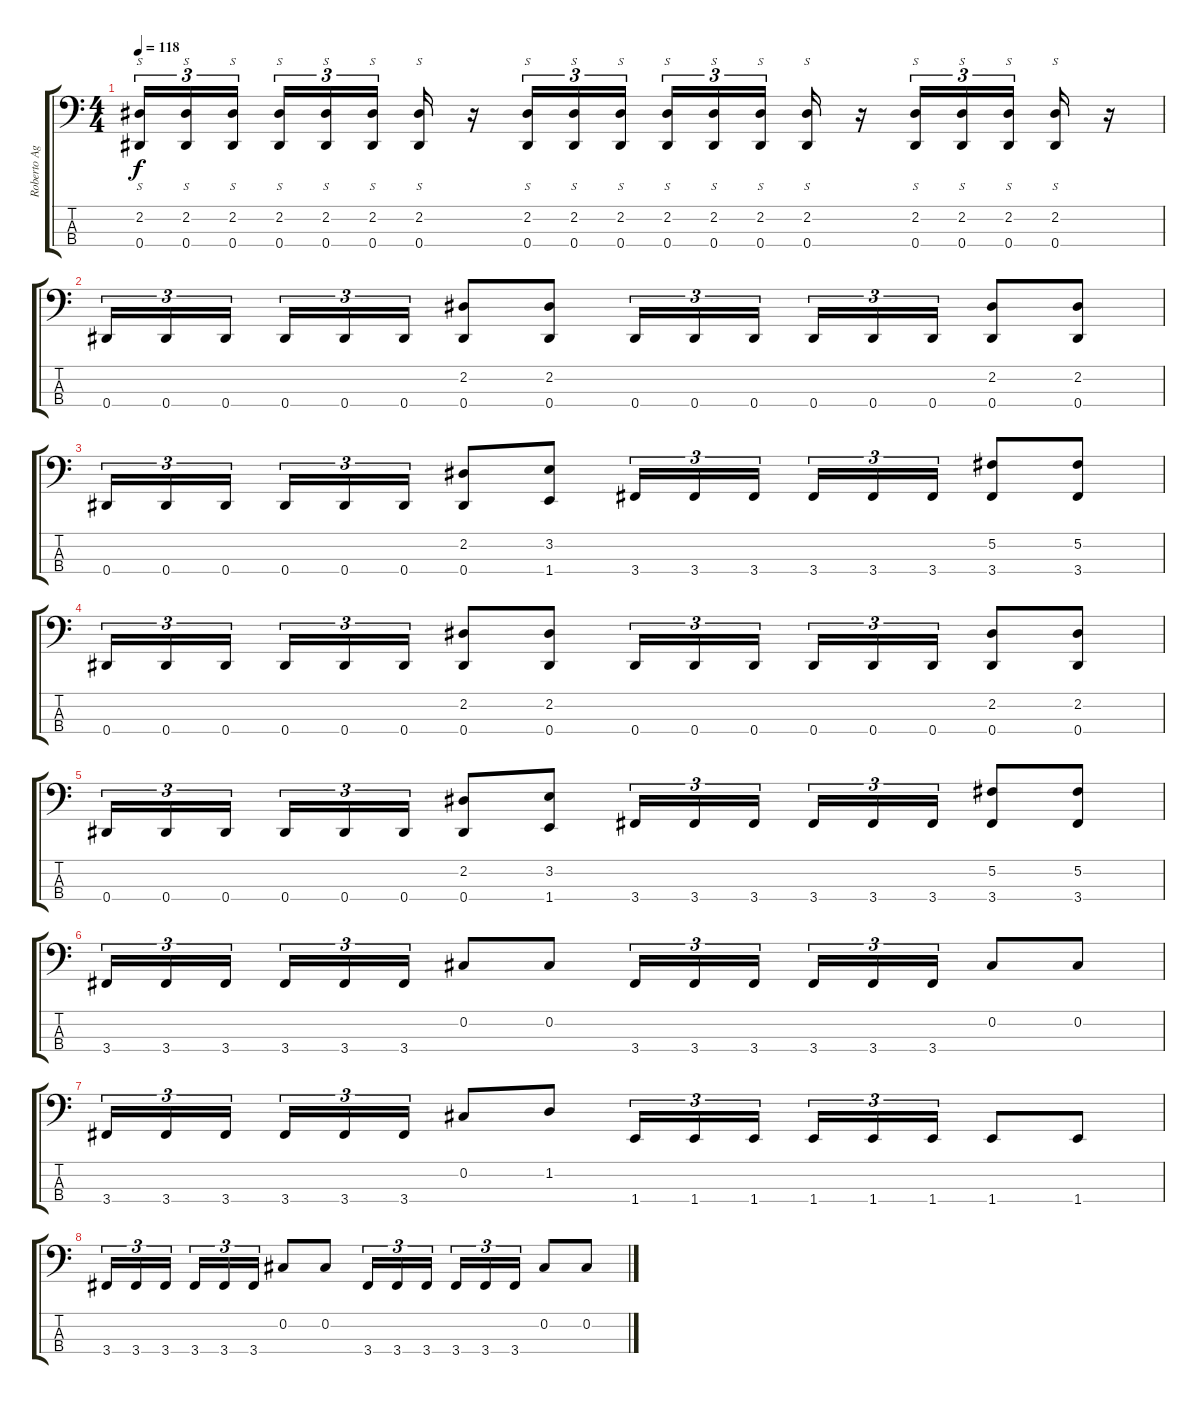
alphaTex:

\track ("Roberto Agustin Miguel Santiago Samuel T" "Roberto Ag") {instrument electricbassfinger}
\staff {score tabs}
\tuning (Gb2 Db2 Ab1 Eb1) {hide}
\ts (4 4)
\tempo 118
\clef f4
\ks c
(2.2 0.4).16{s tu (3 2) dy f} (2.2 0.4).16{s tu (3 2)} (2.2 0.4).16{s tu (3 2) beam splitsecondary} (2.2 0.4).16{s tu (3 2)} (2.2 0.4).16{s tu (3 2)} (2.2 0.4).16{s tu (3 2)} (2.2 0.4).16{s} r.16 (2.2 0.4).16{s tu (3 2)} (2.2 0.4).16{s tu (3 2)} (2.2 0.4).16{s tu (3 2)} (2.2 0.4).16{s tu (3 2)} (2.2 0.4).16{s tu (3 2)} (2.2 0.4).16{s tu (3 2) beam splitsecondary} (2.2 0.4).16{s} r.16 (2.2 0.4).16{s tu (3 2)} (2.2 0.4).16{s tu (3 2)} (2.2 0.4).16{s tu (3 2) beam splitsecondary} (2.2 0.4).16{s} r.16 |
0.4.16{tu (3 2)} 0.4.16{tu (3 2)} 0.4.16{tu (3 2) beam splitsecondary} 0.4.16{tu (3 2)} 0.4.16{tu (3 2)} 0.4.16{tu (3 2)} (2.2 0.4).8 (2.2 0.4).8 0.4.16{tu (3 2)} 0.4.16{tu (3 2)} 0.4.16{tu (3 2) beam splitsecondary} 0.4.16{tu (3 2)} 0.4.16{tu (3 2)} 0.4.16{tu (3 2)} (2.2 0.4).8 (2.2 0.4).8 |
0.4.16{tu (3 2)} 0.4.16{tu (3 2)} 0.4.16{tu (3 2) beam splitsecondary} 0.4.16{tu (3 2)} 0.4.16{tu (3 2)} 0.4.16{tu (3 2)} (2.2 0.4).8 (3.2 1.4).8 3.4.16{tu (3 2)} 3.4.16{tu (3 2)} 3.4.16{tu (3 2) beam splitsecondary} 3.4.16{tu (3 2)} 3.4.16{tu (3 2)} 3.4.16{tu (3 2)} (5.2 3.4).8 (5.2 3.4).8 |
0.4.16{tu (3 2)} 0.4.16{tu (3 2)} 0.4.16{tu (3 2) beam splitsecondary} 0.4.16{tu (3 2)} 0.4.16{tu (3 2)} 0.4.16{tu (3 2)} (2.2 0.4).8 (2.2 0.4).8 0.4.16{tu (3 2)} 0.4.16{tu (3 2)} 0.4.16{tu (3 2) beam splitsecondary} 0.4.16{tu (3 2)} 0.4.16{tu (3 2)} 0.4.16{tu (3 2)} (2.2 0.4).8 (2.2 0.4).8 |
0.4.16{tu (3 2)} 0.4.16{tu (3 2)} 0.4.16{tu (3 2) beam splitsecondary} 0.4.16{tu (3 2)} 0.4.16{tu (3 2)} 0.4.16{tu (3 2)} (2.2 0.4).8 (3.2 1.4).8 3.4.16{tu (3 2)} 3.4.16{tu (3 2)} 3.4.16{tu (3 2) beam splitsecondary} 3.4.16{tu (3 2)} 3.4.16{tu (3 2)} 3.4.16{tu (3 2)} (5.2 3.4).8 (5.2 3.4).8 |
3.4.16{tu (3 2)} 3.4.16{tu (3 2)} 3.4.16{tu (3 2) beam splitsecondary} 3.4.16{tu (3 2)} 3.4.16{tu (3 2)} 3.4.16{tu (3 2)} 0.2.8 0.2.8 3.4.16{tu (3 2)} 3.4.16{tu (3 2)} 3.4.16{tu (3 2) beam splitsecondary} 3.4.16{tu (3 2)} 3.4.16{tu (3 2)} 3.4.16{tu (3 2)} 0.2.8 0.2.8 |
3.4.16{tu (3 2)} 3.4.16{tu (3 2)} 3.4.16{tu (3 2) beam splitsecondary} 3.4.16{tu (3 2)} 3.4.16{tu (3 2)} 3.4.16{tu (3 2)} 0.2.8 1.2.8 1.4.16{tu (3 2)} 1.4.16{tu (3 2)} 1.4.16{tu (3 2) beam splitsecondary} 1.4.16{tu (3 2)} 1.4.16{tu (3 2)} 1.4.16{tu (3 2)} 1.4.8 1.4.8 |
3.4.16{tu (3 2)} 3.4.16{tu (3 2)} 3.4.16{tu (3 2) beam splitsecondary} 3.4.16{tu (3 2)} 3.4.16{tu (3 2)} 3.4.16{tu (3 2)} 0.2.8 0.2.8 3.4.16{tu (3 2)} 3.4.16{tu (3 2)} 3.4.16{tu (3 2) beam splitsecondary} 3.4.16{tu (3 2)} 3.4.16{tu (3 2)} 3.4.16{tu (3 2)} 0.2.8 0.2.8
